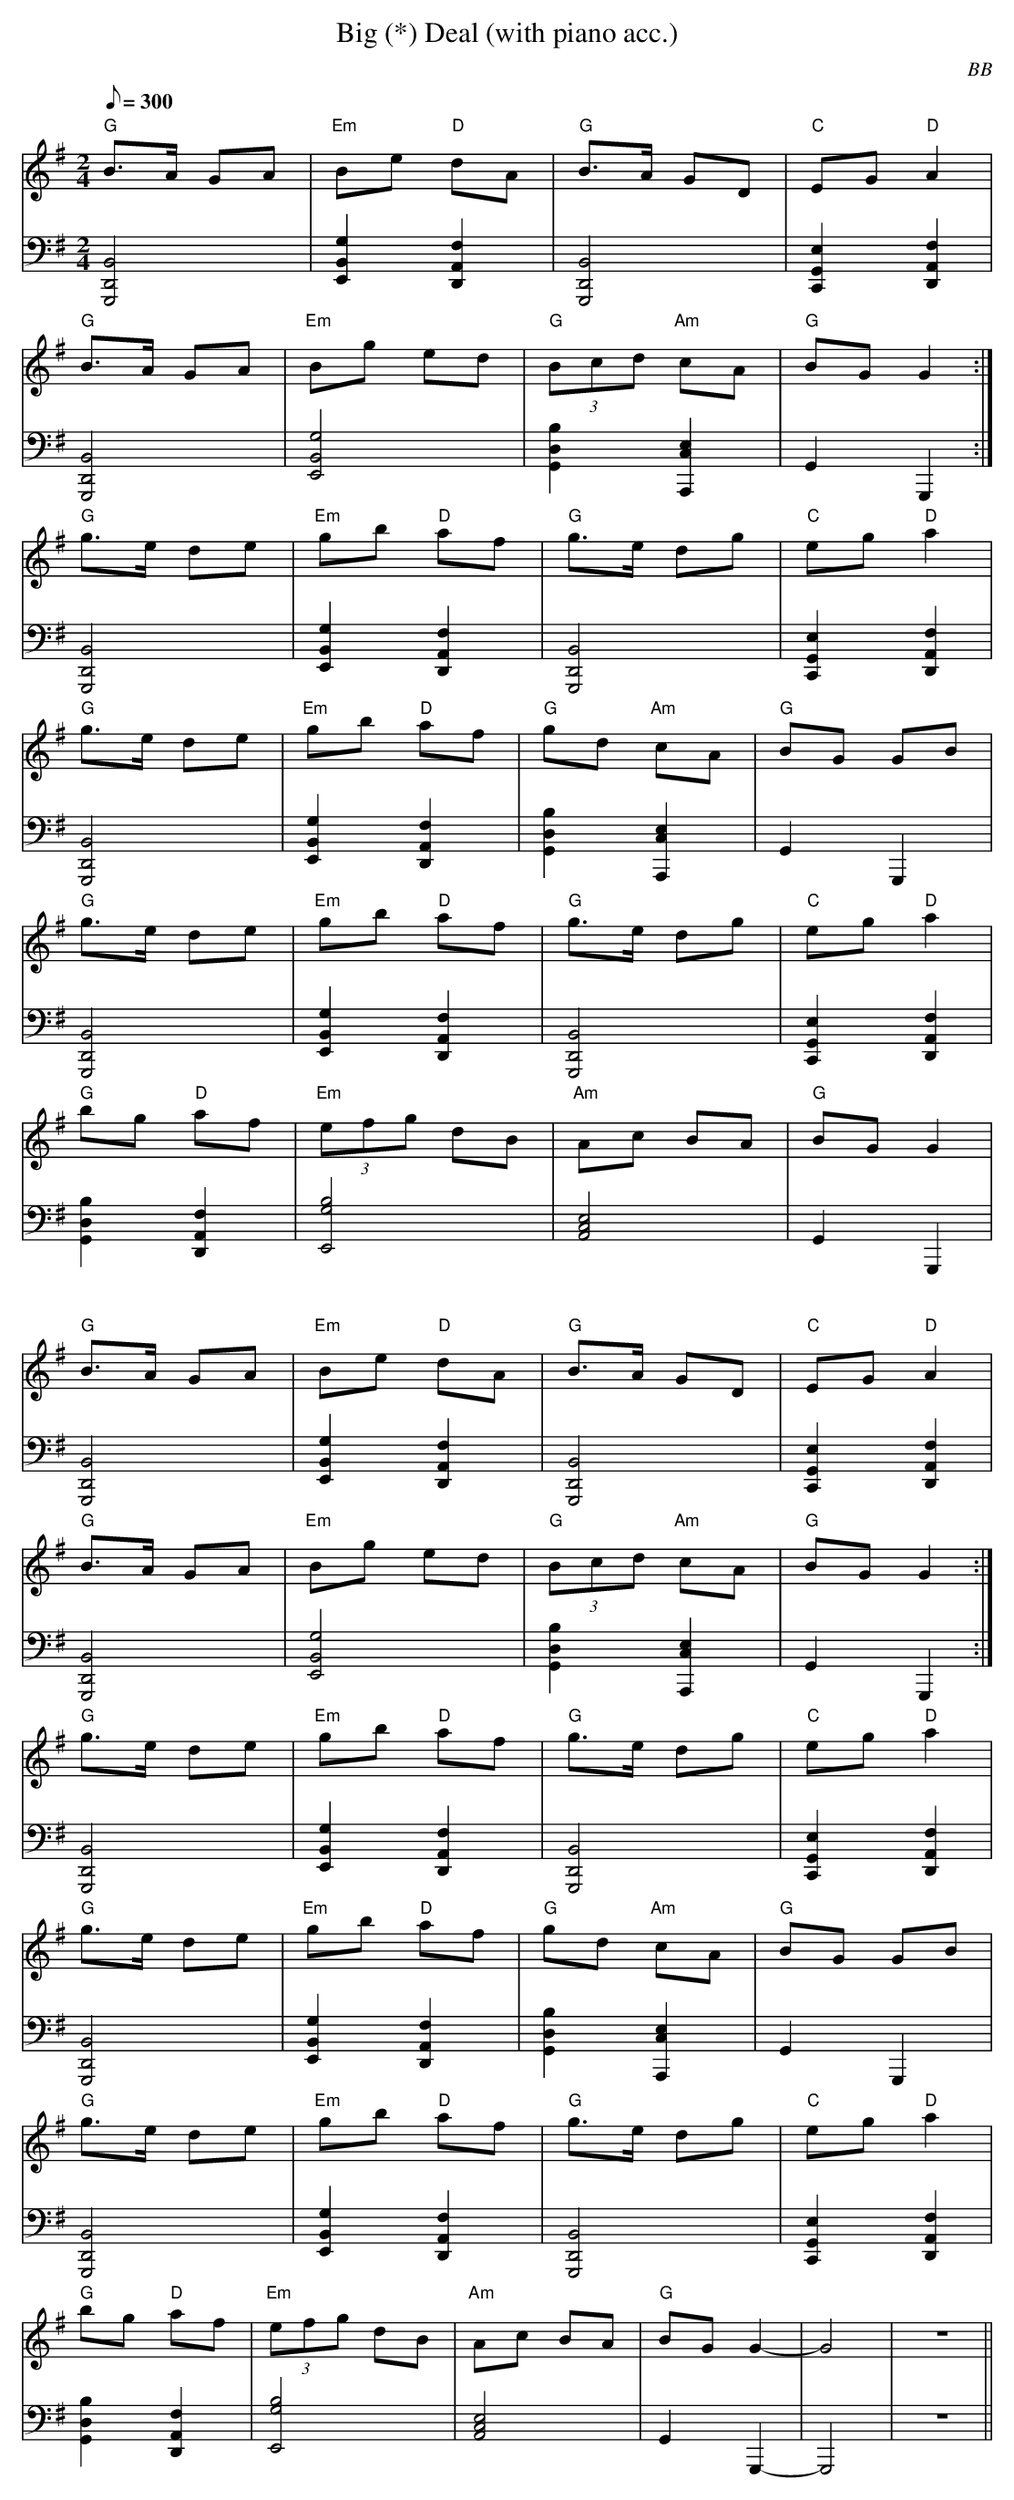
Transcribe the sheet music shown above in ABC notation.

X:1
T: Big (*) Deal (with piano acc.)
C: BB
M: 2/4
L: 1/8
Q: 300
V: 1 program 1 73 %flute
V: 2 volume=70 clef=bass m=D program 1 00
K: G
[V:1] "G"B>A GA | "Em"Be "D"dA | "G"B>A GD | "C"EG "D"A2 |
[V:2] [G,,4D,4B,4]|[E,2B,2G2][D,2A,2F2]|[G,,4D,4B,4]|[C,2G,2E2][D,2A,2F2]|
[V:1] "G"B>A GA | "Em"Bg ed | "G"(3Bcd "Am"cA | "G"BG G2 :|
[V:2] [G,,4D,4B,4]|[E,4B,4G4]|[G,2D2B2][A,,2E2C2]|G,2 G,,2 :|
[V:1] "G"g>e de | "Em"gb "D"af | "G"g>e dg | "C"eg "D"a2 |
[V:2] [G,,4D,4B,4]|[E,2B,2G2][D,2A,2F2]|[G,,4D,4B,4]|[C,2G,2E2][D,2A,2F2]|
[V:1] "G"g>e de | "Em"gb "D"af | "G"gd "Am"cA | "G"BG GB |
[V:2] [G,,4D,4B,4]|[E,2B,2G2][D,2A,2F2]|[G,2D2B2][A,,2E2C2]|G,2 G,,2|
[V:1] "G"g>e de | "Em"gb "D"af | "G"g>e dg | "C"eg "D"a2 |
[V:2] [G,,4D,4B,4]|[E,2B,2G2][D,2A,2F2]|[G,,4D,4B,4]|[C,2G,2E2][D,2A,2F2]|
[V:1] "G"bg "D"af | "Em"(3efg dB | "Am"Ac BA |"G"BG G2|
[V:2] [G,2D2B2][D,2A,2F2]|[E,4B4G4]|[A,4E4C4]|G,2 G,,2|
[V:1] "G"B>A GA | "Em"Be "D"dA | "G"B>A GD | "C"EG "D"A2 |
[V:2] [G,,4D,4B,4]|[E,2B,2G2][D,2A,2F2]|[G,,4D,4B,4]|[C,2G,2E2][D,2A,2F2]|
[V:1] "G"B>A GA | "Em"Bg ed | "G"(3Bcd "Am"cA | "G"BG G2 :|
[V:2] [G,,4D,4B,4]|[E,4B,4G4]|[G,2D2B2][A,,2E2C2]|G,2 G,,2 :|
[V:1] "G"g>e de | "Em"gb "D"af | "G"g>e dg | "C"eg "D"a2 |
[V:2] [G,,4D,4B,4]|[E,2B,2G2][D,2A,2F2]|[G,,4D,4B,4]|[C,2G,2E2][D,2A,2F2]|
[V:1] "G"g>e de | "Em"gb "D"af | "G"gd "Am"cA | "G"BG GB |
[V:2] [G,,4D,4B,4]|[E,2B,2G2][D,2A,2F2]|[G,2D2B2][A,,2E2C2]|G,2 G,,2|
[V:1] "G"g>e de | "Em"gb "D"af | "G"g>e dg | "C"eg "D"a2 |
[V:2] [G,,4D,4B,4]|[E,2B,2G2][D,2A,2F2]|[G,,4D,4B,4]|[C,2G,2E2][D,2A,2F2]|
[V:1] "G"bg "D"af | "Em"(3efg dB | "Am"Ac BA |"G"BG G2-|G4 |z4||
[V:2] [G,2D2B2][D,2A,2F2]|[E,4B4G4]|[A,4E4C4]|G,2 G,,2-|G,,4|z4||
